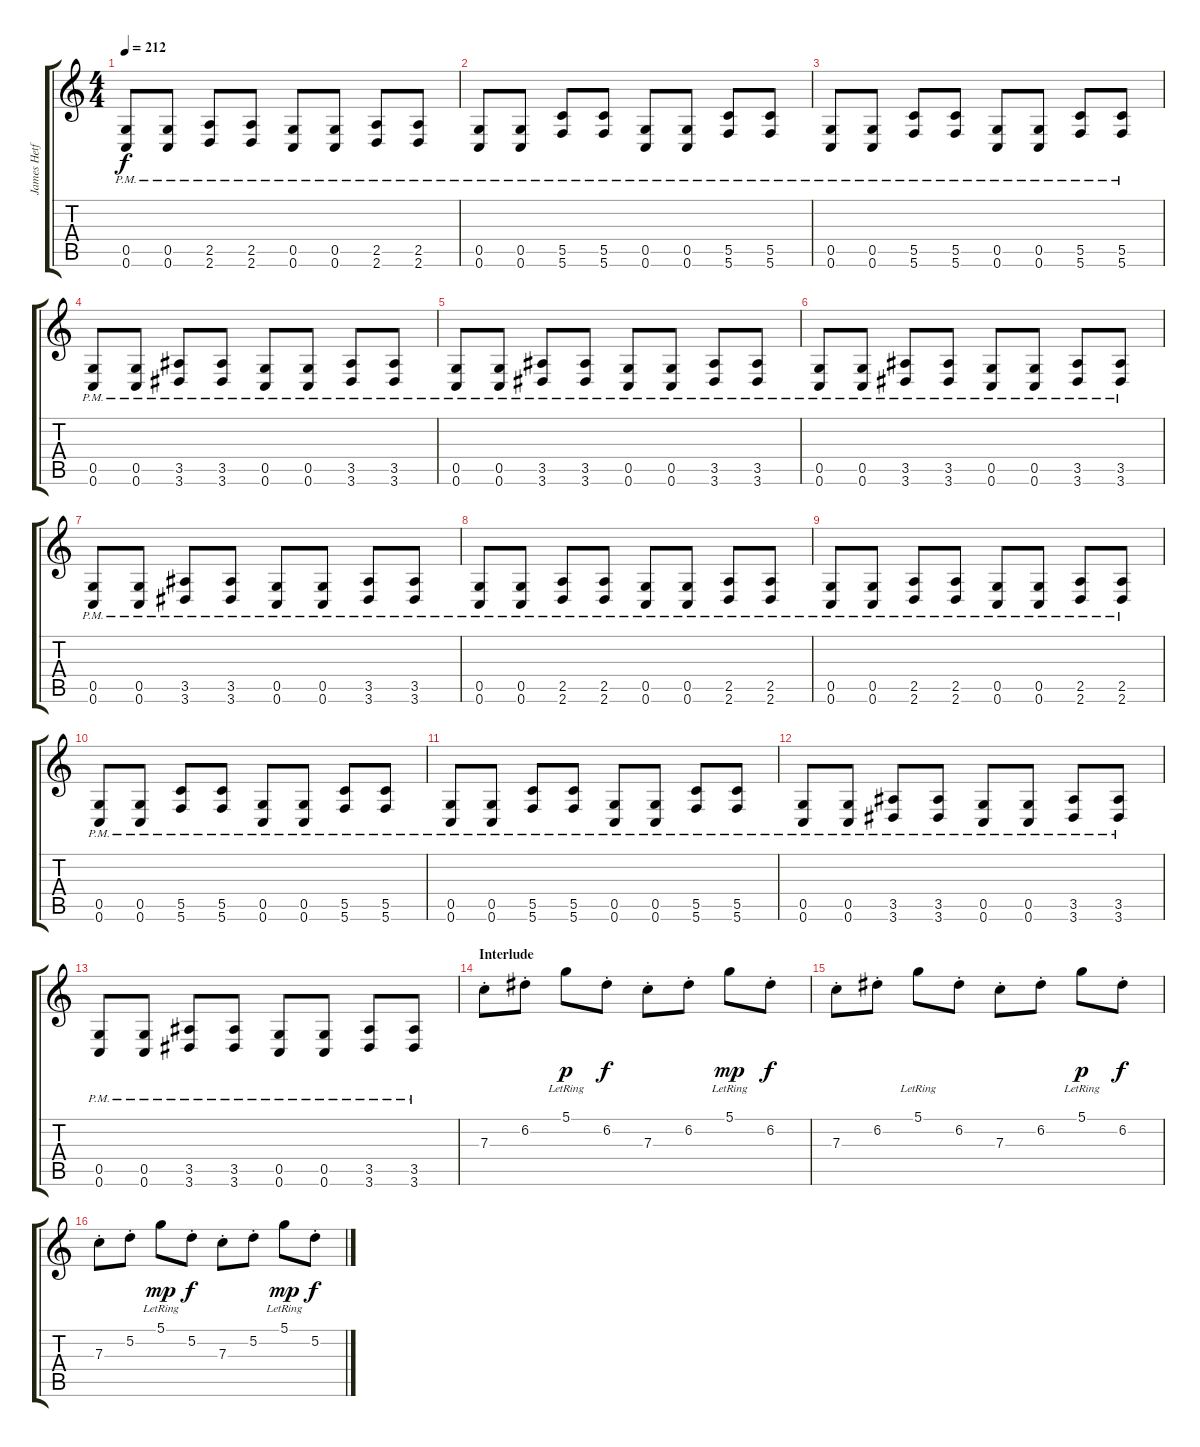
\track ("James Hetfield" "James Hetf") {instrument overdrivenguitar}
\staff {score tabs}
\tuning (D4 A3 F3 C3 G2 C2) {hide}
\ts (4 4)
\tempo 212
\clef g2
\ks c
(0.5{pm} 0.6).8{dy f} (0.5{pm} 0.6).8 (2.5{pm} 2.6).8 (2.5{pm} 2.6).8 (0.5{pm} 0.6).8 (0.5{pm} 0.6).8 (2.5{pm} 2.6).8 (2.5{pm} 2.6).8 |
(0.5{pm} 0.6).8 (0.5{pm} 0.6).8 (5.5{pm} 5.6).8 (5.5{pm} 5.6).8 (0.5{pm} 0.6).8 (0.5{pm} 0.6).8 (5.5{pm} 5.6).8 (5.5{pm} 5.6).8 |
(0.5{pm} 0.6).8 (0.5{pm} 0.6).8 (5.5{pm} 5.6).8 (5.5{pm} 5.6).8 (0.5{pm} 0.6).8 (0.5{pm} 0.6).8 (5.5{pm} 5.6).8 (5.5{pm} 5.6).8 |
(0.5{pm} 0.6).8 (0.5{pm} 0.6).8 (3.5{pm} 3.6).8 (3.5{pm} 3.6).8 (0.5{pm} 0.6).8 (0.5{pm} 0.6).8 (3.5{pm} 3.6).8 (3.5{pm} 3.6).8 |
(0.5{pm} 0.6).8 (0.5{pm} 0.6).8 (3.5{pm} 3.6).8 (3.5{pm} 3.6).8 (0.5{pm} 0.6).8 (0.5{pm} 0.6).8 (3.5{pm} 3.6).8 (3.5{pm} 3.6).8 |
(0.5{pm} 0.6).8 (0.5{pm} 0.6).8 (3.5{pm} 3.6).8 (3.5{pm} 3.6).8 (0.5{pm} 0.6).8 (0.5{pm} 0.6).8 (3.5{pm} 3.6).8 (3.5{pm} 3.6).8 |
(0.5{pm} 0.6).8 (0.5{pm} 0.6).8 (3.5{pm} 3.6).8 (3.5{pm} 3.6).8 (0.5{pm} 0.6).8 (0.5{pm} 0.6).8 (3.5{pm} 3.6).8 (3.5{pm} 3.6).8 |
(0.5{pm} 0.6).8 (0.5{pm} 0.6).8 (2.5{pm} 2.6).8 (2.5{pm} 2.6).8 (0.5{pm} 0.6).8 (0.5{pm} 0.6).8 (2.5{pm} 2.6).8 (2.5{pm} 2.6).8 |
(0.5{pm} 0.6).8 (0.5{pm} 0.6).8 (2.5{pm} 2.6).8 (2.5{pm} 2.6).8 (0.5{pm} 0.6).8 (0.5{pm} 0.6).8 (2.5{pm} 2.6).8 (2.5{pm} 2.6).8 |
(0.5{pm} 0.6).8 (0.5{pm} 0.6).8 (5.5{pm} 5.6).8 (5.5{pm} 5.6).8 (0.5{pm} 0.6).8 (0.5{pm} 0.6).8 (5.5{pm} 5.6).8 (5.5{pm} 5.6).8 |
(0.5{pm} 0.6).8 (0.5{pm} 0.6).8 (5.5{pm} 5.6).8 (5.5{pm} 5.6).8 (0.5{pm} 0.6).8 (0.5{pm} 0.6).8 (5.5{pm} 5.6).8 (5.5{pm} 5.6).8 |
(0.5{pm} 0.6).8 (0.5{pm} 0.6).8 (3.5{pm} 3.6).8 (3.5{pm} 3.6).8 (0.5{pm} 0.6).8 (0.5{pm} 0.6).8 (3.5{pm} 3.6).8 (3.5{pm} 3.6).8 |
(0.5{pm} 0.6).8 (0.5{pm} 0.6).8 (3.5{pm} 3.6).8 (3.5{pm} 3.6).8 (0.5{pm} 0.6).8 (0.5{pm} 0.6).8 (3.5{pm} 3.6).8 (3.5{pm} 3.6).8 |
\section ("" "Interlude")
7.3{st}.8{volume 11 instrument acousticguitarnylon} 6.2{st}.8 5.1{lr}.8{dy p} 6.2{st}.8{dy f} 7.3{st}.8 6.2{st}.8 5.1{lr}.8{dy mp} 6.2{st}.8{dy f} |
7.3{st}.8 6.2{st}.8 5.1{lr}.8 6.2{st}.8 7.3{st}.8 6.2{st}.8 5.1{lr}.8{dy p} 6.2{st}.8{dy f} |
7.3{st}.8 5.2{st}.8 5.1{lr}.8{dy mp} 5.2{st}.8{dy f} 7.3{st}.8 5.2{st}.8 5.1{lr}.8{dy mp} 5.2{st}.8{dy f}
